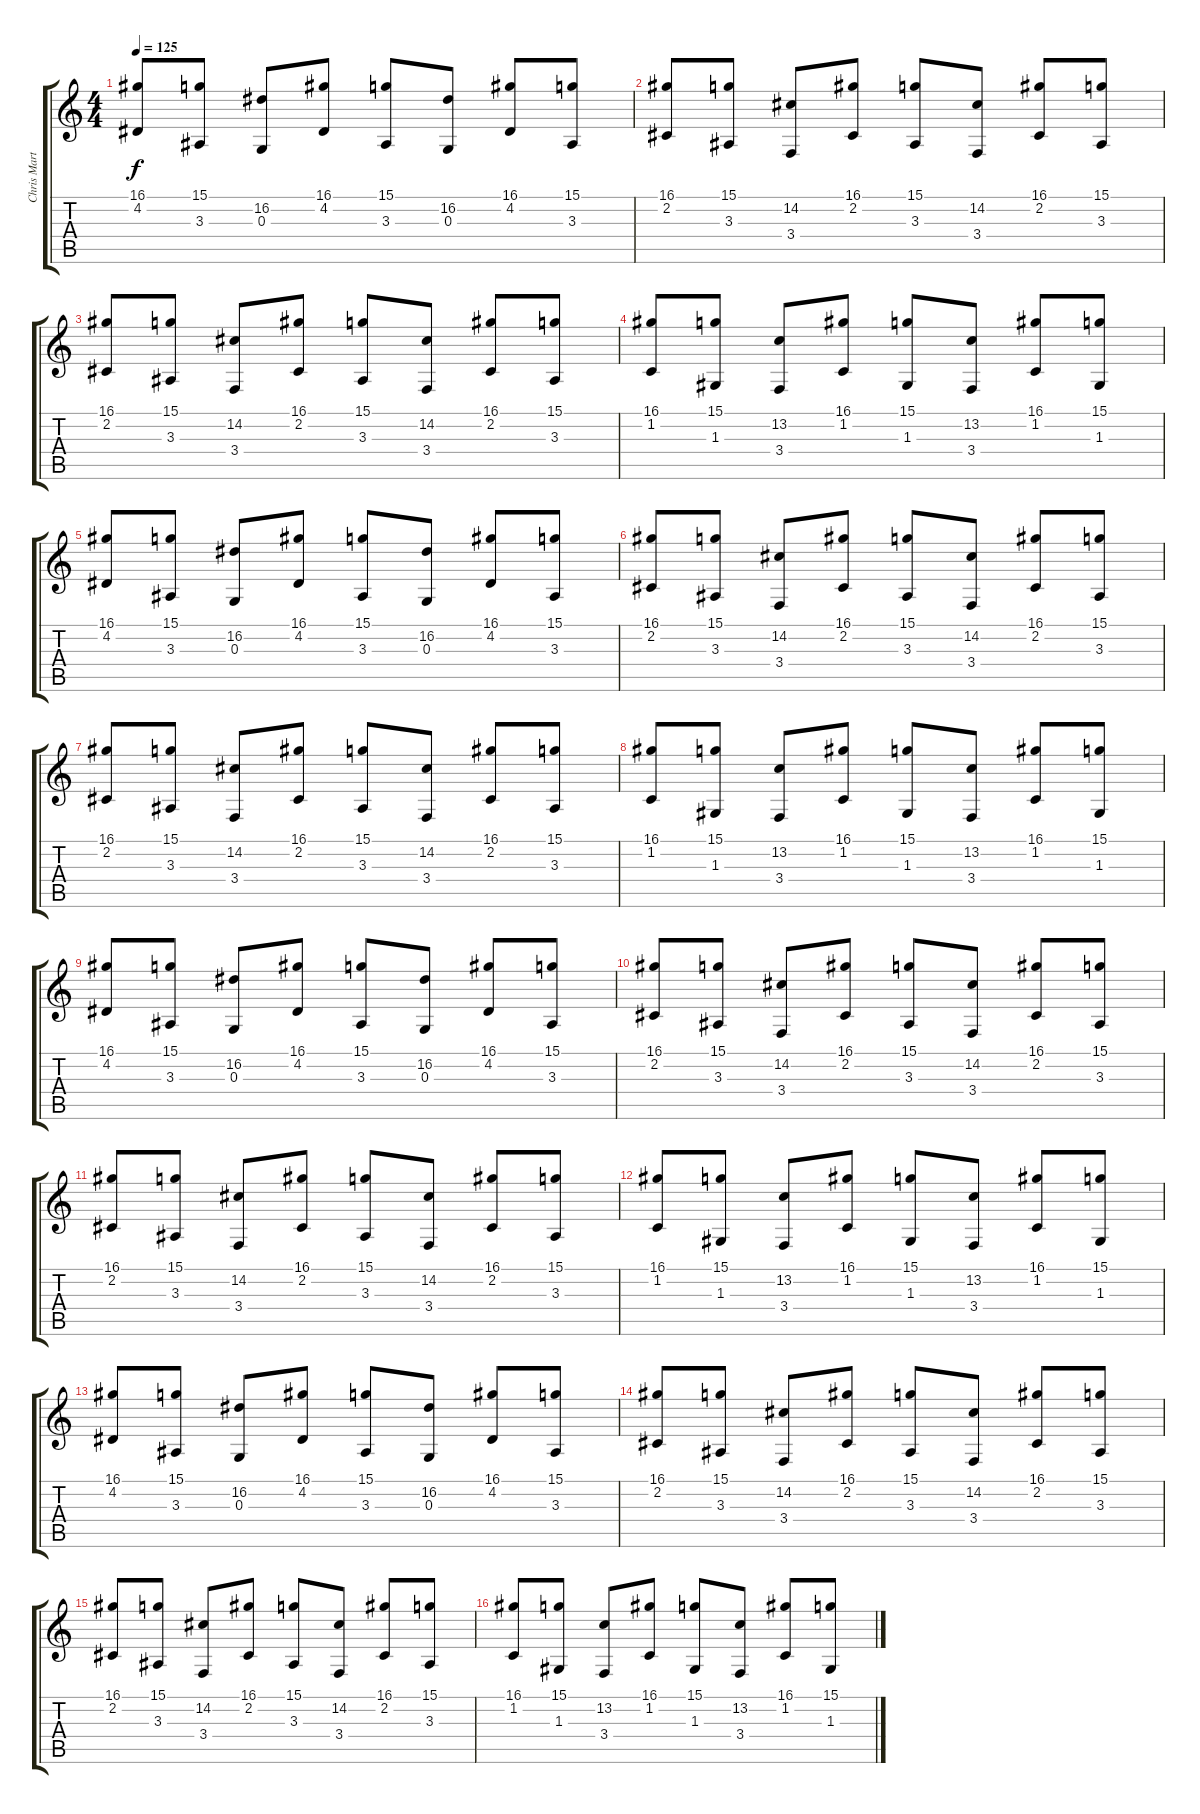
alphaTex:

\track ("Chris Martin" "Chris Mart") {instrument acousticgrandpiano}
\staff {score tabs}
\tuning (E4 B3 G3 D3 A2 E2) {hide}
\ts (4 4)
\tempo 125
\clef g2
\ks c
(16.1 4.2).8{dy f} (15.1 3.3).8 (16.2 0.3).8 (16.1 4.2).8 (15.1 3.3).8 (16.2 0.3).8 (16.1 4.2).8 (15.1 3.3).8 |
(16.1 2.2).8 (15.1 3.3).8 (14.2 3.4).8 (16.1 2.2).8 (15.1 3.3).8 (14.2 3.4).8 (16.1 2.2).8 (15.1 3.3).8 |
(16.1 2.2).8 (15.1 3.3).8 (14.2 3.4).8 (16.1 2.2).8 (15.1 3.3).8 (14.2 3.4).8 (16.1 2.2).8 (15.1 3.3).8 |
(16.1 1.2).8 (15.1 1.3).8 (13.2 3.4).8 (16.1 1.2).8 (15.1 1.3).8 (13.2 3.4).8 (16.1 1.2).8 (15.1 1.3).8 |
(16.1 4.2).8 (15.1 3.3).8 (16.2 0.3).8 (16.1 4.2).8 (15.1 3.3).8 (16.2 0.3).8 (16.1 4.2).8 (15.1 3.3).8 |
(16.1 2.2).8 (15.1 3.3).8 (14.2 3.4).8 (16.1 2.2).8 (15.1 3.3).8 (14.2 3.4).8 (16.1 2.2).8 (15.1 3.3).8 |
(16.1 2.2).8 (15.1 3.3).8 (14.2 3.4).8 (16.1 2.2).8 (15.1 3.3).8 (14.2 3.4).8 (16.1 2.2).8 (15.1 3.3).8 |
(16.1 1.2).8 (15.1 1.3).8 (13.2 3.4).8 (16.1 1.2).8 (15.1 1.3).8 (13.2 3.4).8 (16.1 1.2).8 (15.1 1.3).8 |
(16.1 4.2).8 (15.1 3.3).8 (16.2 0.3).8 (16.1 4.2).8 (15.1 3.3).8 (16.2 0.3).8 (16.1 4.2).8 (15.1 3.3).8 |
(16.1 2.2).8 (15.1 3.3).8 (14.2 3.4).8 (16.1 2.2).8 (15.1 3.3).8 (14.2 3.4).8 (16.1 2.2).8 (15.1 3.3).8 |
(16.1 2.2).8 (15.1 3.3).8 (14.2 3.4).8 (16.1 2.2).8 (15.1 3.3).8 (14.2 3.4).8 (16.1 2.2).8 (15.1 3.3).8 |
(16.1 1.2).8 (15.1 1.3).8 (13.2 3.4).8 (16.1 1.2).8 (15.1 1.3).8 (13.2 3.4).8 (16.1 1.2).8 (15.1 1.3).8 |
(16.1 4.2).8 (15.1 3.3).8 (16.2 0.3).8 (16.1 4.2).8 (15.1 3.3).8 (16.2 0.3).8 (16.1 4.2).8 (15.1 3.3).8 |
(16.1 2.2).8 (15.1 3.3).8 (14.2 3.4).8 (16.1 2.2).8 (15.1 3.3).8 (14.2 3.4).8 (16.1 2.2).8 (15.1 3.3).8 |
(16.1 2.2).8 (15.1 3.3).8 (14.2 3.4).8 (16.1 2.2).8 (15.1 3.3).8 (14.2 3.4).8 (16.1 2.2).8 (15.1 3.3).8 |
(16.1 1.2).8 (15.1 1.3).8 (13.2 3.4).8 (16.1 1.2).8 (15.1 1.3).8 (13.2 3.4).8 (16.1 1.2).8 (15.1 1.3).8
